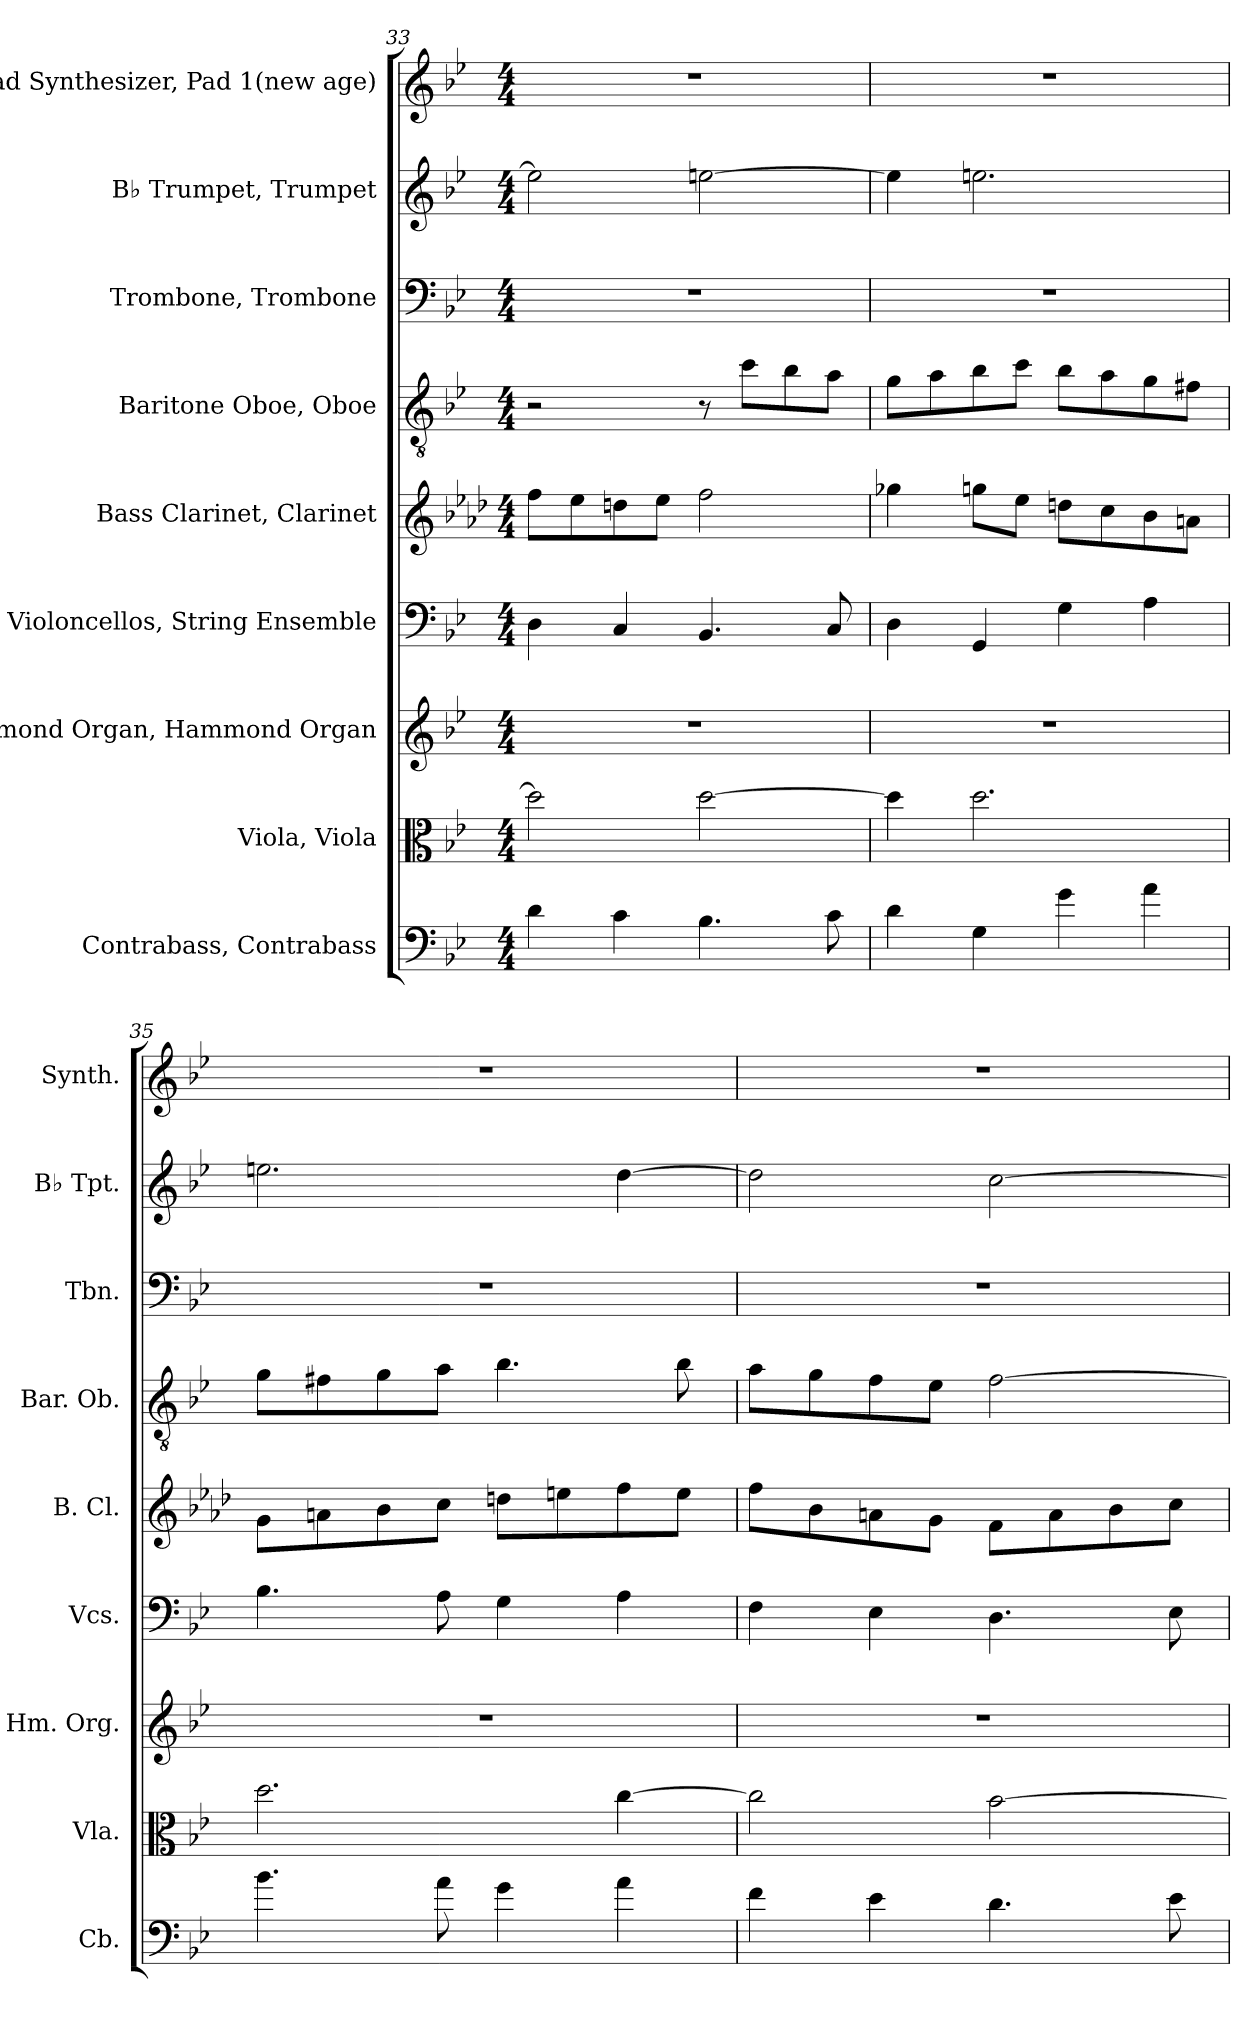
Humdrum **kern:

**kern	**kern	**kern	**kern	**kern	**kern	**kern	**kern	**kern
*part9	*part8	*part7	*part6	*part5	*part4	*part3	*part2	*part1
*staff9	*staff8	*staff7	*staff6	*staff5	*staff4	*staff3	*staff2	*staff1
*I"Contrabass, Contrabass	*I"Viola, Viola	*I"Hammond Organ, Hammond Organ	*I"Violoncellos, String Ensemble	*I"Bass Clarinet, Clarinet	*I"Baritone Oboe, Oboe	*I"Trombone, Trombone	*I"B♭ Trumpet, Trumpet	*I"Pad Synthesizer, Pad 1(new age)
*I'Cb.	*I'Vla.	*I'Hm. Org.	*I'Vcs.	*I'B. Cl.	*I'Bar. Ob.	*I'Tbn.	*I'B♭ Tpt.	*I'Synth.
*clefF4	*clefC3	*clefG2	*clefF4	*clefG2	*clefGv2	*clefF4	*clefG2	*clefG2
*ITrd7c12	*	*	*	*ITrd8c14	*	*	*ITrd1c2	*
*k[b-e-]	*k[b-e-]	*k[b-e-]	*k[b-e-]	*k[b-e-a-d-]	*k[b-e-]	*k[b-e-]	*k[b-e-a-d-]	*k[b-e-]
*M4/4	*M4/4	*M4/4	*M4/4	*M4/4	*M4/4	*M4/4	*M4/4	*M4/4
=33	=33	=33	=33	=33	=33	=33	=33	=33
4D\	2dd\]	1r	4D\	8f\L	2r	1r	2dd\]	1r
.	.	.	.	8e-\	.	.	.	.
4C\	.	.	4C/	8dn\	.	.	.	.
.	.	.	.	8e-\J	.	.	.	.
4.BB-\	[2dd\	.	4.BB-/	2f\	8r	.	[2ddn\	.
.	.	.	.	.	8cc\L	.	.	.
.	.	.	.	.	8b-\	.	.	.
8C\	.	.	8C/	.	8a\J	.	.	.
=34	=34	=34	=34	=34	=34	=34	=34	=34
4D\	4dd\]	1r	4D\	4g-X\	8g\L	1r	4dd\]	1r
.	.	.	.	.	8a\	.	.	.
4GG\	2.dd\	.	4GG/	8gn\L	8b-\	.	2.ddn\	.
.	.	.	.	8e-\J	8cc\J	.	.	.
4G\	.	.	4G\	8dn\L	8b-\L	.	.	.
.	.	.	.	8c\	8a\	.	.	.
4A\	.	.	4A\	8B-\	8g\	.	.	.
.	.	.	.	8An\J	8f#X\J	.	.	.
!!LO:PB:g=z
=35	=35	=35	=35	=35	=35	=35	=35	=35
4.B-\	2.dd\	1r	4.B-\	8G\L	8g\L	1r	2.ddn\	1r
.	.	.	.	8An\	8f#X\	.	.	.
.	.	.	.	8B-\	8g\	.	.	.
8A\	.	.	8A\	8c\J	8a\J	.	.	.
4G\	.	.	4G\	8dn\L	4.b-\	.	.	.
.	.	.	.	8en\	.	.	.	.
4A\	[4cc\	.	4A\	8f\	.	.	[4cc\	.
.	.	.	.	8e\J	8b-\	.	.	.
=36	=36	=36	=36	=36	=36	=36	=36	=36
4F\	2cc\]	1r	4F\	8f\L	8a\L	1r	2cc\]	1r
.	.	.	.	8B-\	8g\	.	.	.
4E-\	.	.	4E-\	8An\	8f\	.	.	.
.	.	.	.	8G\J	8e-\J	.	.	.
4.D\	[2b-\	.	4.D\	8F\L	[2f\	.	[2b-\	.
.	.	.	.	8A\	.	.	.	.
.	.	.	.	8B-\	.	.	.	.
8E-\	.	.	8E-\	8c\J	.	.	.	.
=	=	=	=	=	=	=	=	=
*-	*-	*-	*-	*-	*-	*-	*-	*-
